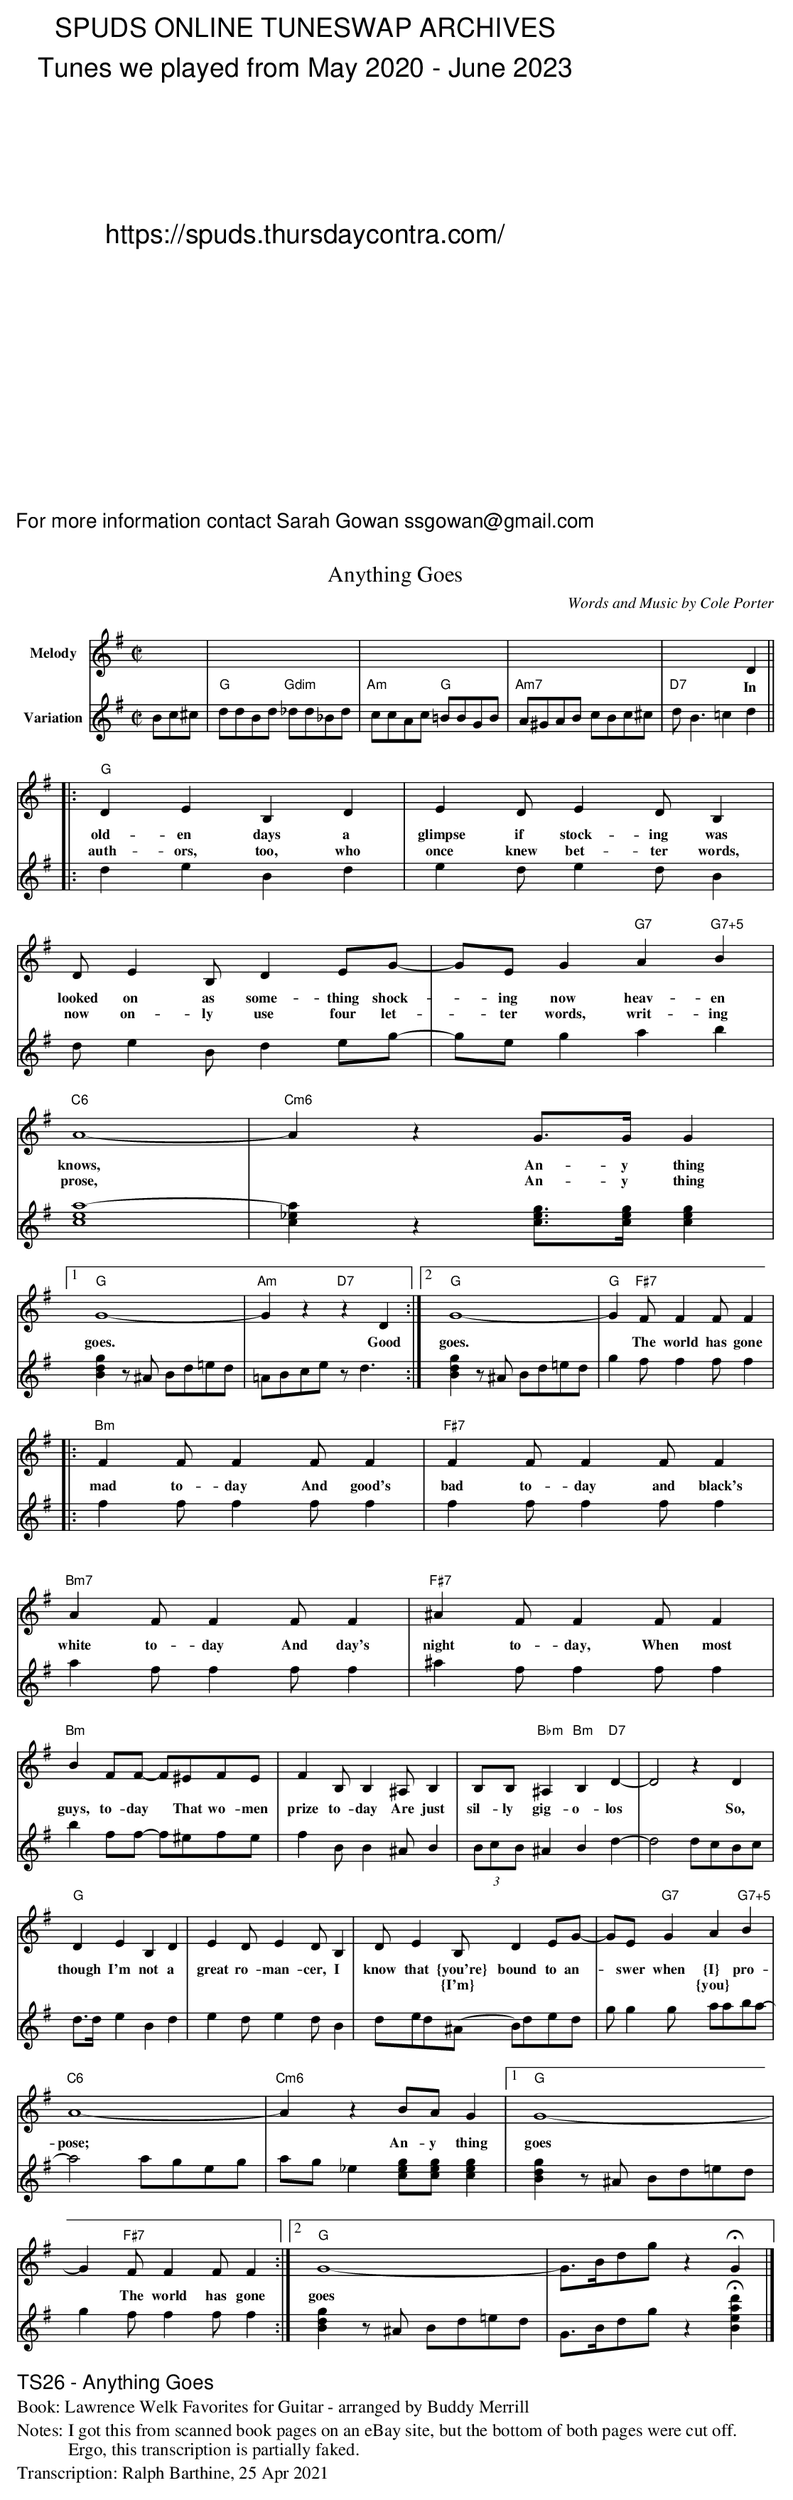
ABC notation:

X:1
T:Anything Goes
M:C|
L:1/8
C:Words and Music by Cole Porter
V:1 name="Melody"
V:2 name="Variation"
K:G
V:1 x3|x8|x8|x8|x6D2||
w:In
V:2 Bc^c|"G"ddBd "Gdim"_dd_Bd|"Am"ccAc "G"=BBGB|"Am7"A^GAB cBc^c|"D7"d B3 =c2 d2||
V:1 |:"G" D2 E2 B,2 D2|E2 D E2 D B,2|D E2 B, D2 EG-|GE G2 "G7"A2 "G7+5"B2|
w:old-en days a glimpse if stock-ing was looked on as some-thing shock- * ing now heav-en
w:auth- ors, too, who once knew bet-ter words, now on-ly use four let- * ter words, writ-ing
V:2 |:    d2 e2 B2  d2|e2 d e2 d B2 |d e2 B  d2 eg-|ge g2     a2       b2|
V:1 "C6"A8-|"Cm6"A2 z2 G>G G2|
w:knows, * An-y thing
w:prose, * An-y thing
V:2 [c8e8a8-] |[c2_e2a2] z2 [ceg]>[ceg] [c2e2g2] |
V:1 [1 "G"G8-|"Am"G2 z2 "D7"z2 D2 :|2 "G"G8-|"G"G2 "F#7"F F2 F F2 |
w:goes. * Good | goes. * The world has gone
V:2 [B2d2g2] z^A Bd=ed|=ABce zd3:| [B2d2g2] z^A Bd=ed|g2 f f2 f f2|
V:1 |: "Bm"F2 F F2 F F2|"F#7"F2 F F2 F F2|"Bm7"A2 F F2 F F2|"F#7"^A2 F F2 F F2|
w:mad to-day And good's bad to-day and black's white to-day And day's night to-day, When most
V:2 |: f2 f f2 f f2|f2 f f2 f f2|a2 f f2 f f2|^a2 f f2 f f2|
V:1 "Bm"B2 FF- F^EFE|F2 B, B,2 ^A, B,2|B,B, "Bbm"^A,2 "Bm"B,2 "D7"D2-|D4 z2 D2|
w:guys, to-day * That wo-men prize to-day Are just sil-ly gig-o-los |* So,
V:2 b2 ff- f^efe | f2 B B2 ^A B2 | (3BcB ^A2 B2 d2- | d4 dcBc |
V:1 "G"D2 E2 B,2 D2|E2 D E2 D B,2|D E2 B, D2 EG-|GE "G7"G2 A2 "G7+5"B2|
w:though I'm not a great ro-man-cer, I know that {you're} bound to an- * swer when {I} pro-
w:||** {I'm} |***{you}
V:2 d>d e2 B2 d2 | e2 d e2 d B2 | ded(^A B)ded |g g2 g aaba-|
V:1 "C6"A8-|"Cm6"A2 z2 BA G2|1 "G"G8-|G2 "F#7"F F2 F F2 :|2 "G"G8-|G>Bdg z2 HG2|]
w:pose; * An-y thing goes * The world has gone | goes
V:2 a4 ageg|ag _e2 [ceg][ceg] [c2e2g2]|[B2d2g2] z^A Bd=ed|g2 f f2 f f2 :|[B2d2g2] z^A Bd=ed |G>Bdg z2 H[B2e2a2d'2]|]
